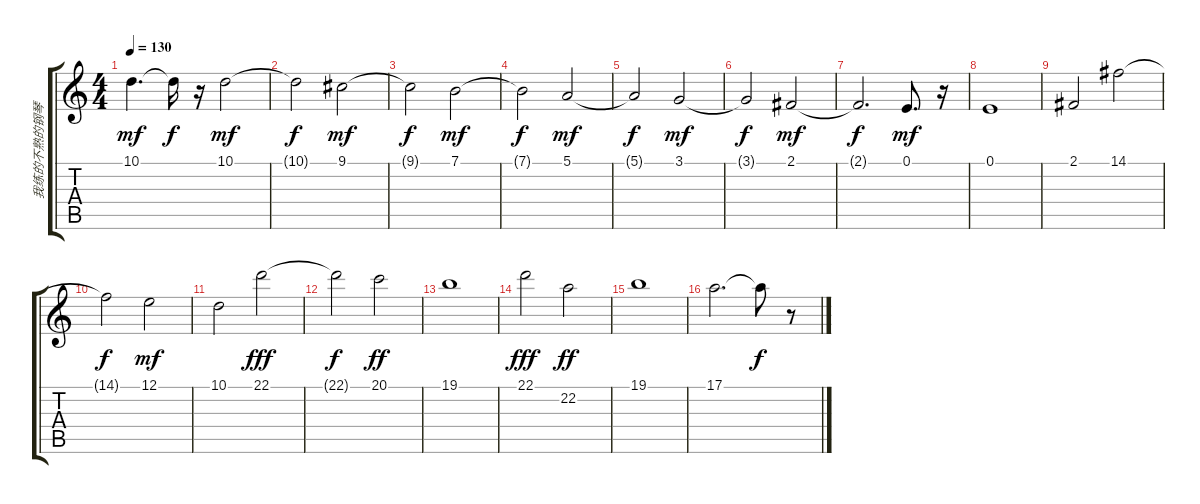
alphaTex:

\track ("我练的不熟的钢琴" "我练的不熟的钢琴") {instrument acousticgrandpiano}
\staff {score tabs}
\tuning (E4 B3 G3 D3 A2 E2) {hide}
\ts (4 4)
\tempo 130
\clef g2
\ks c
10.1.4{d dy mf} 10.1{t}.16{dy f} r.16 10.1.2{dy mf} |
10.1{t}.2{dy f} 9.1.2{dy mf} |
9.1{t}.2{dy f} 7.1.2{dy mf} |
7.1{t}.2{dy f} 5.1.2{dy mf} |
5.1{t}.2{dy f} 3.1.2{dy mf} |
3.1{t}.2{dy f} 2.1.2{dy mf} |
2.1{t}.2{d dy f} 0.1.8{d dy mf} r.16 |
0.1.1 |
2.1.2 14.1.2 |
14.1{t}.2{dy f} 12.1.2{dy mf} |
10.1.2 22.1.2{dy fff} |
22.1{t}.2{dy f} 20.1.2{dy ff} |
19.1.1 |
22.1.2{dy fff} 22.2.2{dy ff} |
19.1.1 |
17.1.2{d} 17.1{t}.8{dy f} r.8
